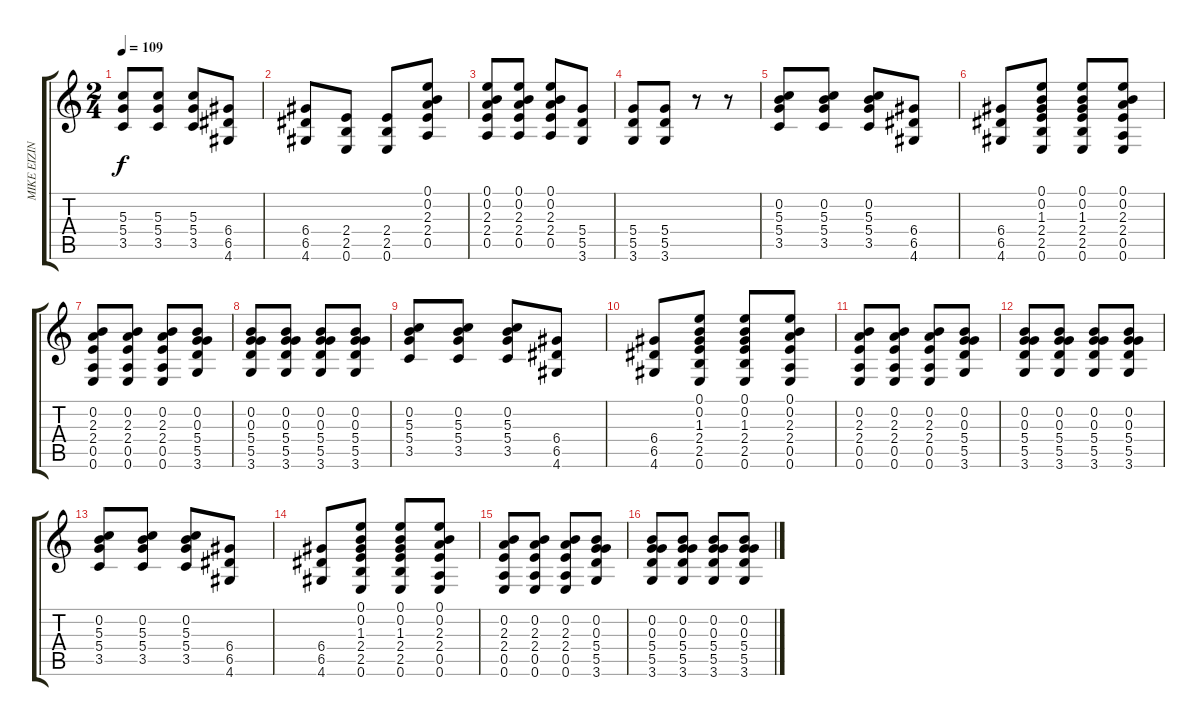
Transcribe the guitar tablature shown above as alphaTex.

\track ("MIKE EIZINGER" "MIKE EIZIN") {instrument electricguitarjazz}
\staff {score tabs}
\tuning (E4 B3 G3 D3 A2 E2) {hide}
\ts (2 4)
\tempo 109
\clef g2
\ks c
(5.3 5.4 3.5).8{dy f volume 11} (5.3 5.4 3.5).8 (5.3 5.4 3.5).8 (6.4 6.5 4.6).8 |
(6.4 6.5 4.6).8{volume 12} (2.4 2.5 0.6).8 (2.4 2.5 0.6).8 (0.1 0.2 2.3 2.4 0.5).8 |
(0.1 0.2 2.3 2.4 0.5).8{volume 13} (0.1 0.2 2.3 2.4 0.5).8 (0.1 0.2 2.3 2.4 0.5).8 (5.4 5.5 3.6).8 |
(5.4 5.5 3.6).8{volume 14} (5.4 5.5 3.6).8 r.8 r.8 |
(0.2 5.3 5.4 3.5).8{instrument overdrivenguitar} (0.2 5.3 5.4 3.5).8 (0.2 5.3 5.4 3.5).8 (6.4 6.5 4.6).8 |
(6.4 6.5 4.6).8 (0.1 0.2 1.3 2.4 2.5 0.6).8 (0.1 0.2 1.3 2.4 2.5 0.6).8 (0.1 0.2 2.3 2.4 0.5 0.6).8 |
(0.2 2.3 2.4 0.5 0.6).8 (0.2 2.3 2.4 0.5 0.6).8 (0.2 2.3 2.4 0.5 0.6).8 (0.2 0.3 5.4 5.5 3.6).8 |
(0.2 0.3 5.4 5.5 3.6).8 (0.2 0.3 5.4 5.5 3.6).8 (0.2 0.3 5.4 5.5 3.6).8 (0.2 0.3 5.4 5.5 3.6).8 |
(0.2 5.3 5.4 3.5).8{instrument overdrivenguitar} (0.2 5.3 5.4 3.5).8 (0.2 5.3 5.4 3.5).8 (6.4 6.5 4.6).8 |
(6.4 6.5 4.6).8 (0.1 0.2 1.3 2.4 2.5 0.6).8 (0.1 0.2 1.3 2.4 2.5 0.6).8 (0.1 0.2 2.3 2.4 0.5 0.6).8 |
(0.2 2.3 2.4 0.5 0.6).8 (0.2 2.3 2.4 0.5 0.6).8 (0.2 2.3 2.4 0.5 0.6).8 (0.2 0.3 5.4 5.5 3.6).8 |
(0.2 0.3 5.4 5.5 3.6).8 (0.2 0.3 5.4 5.5 3.6).8 (0.2 0.3 5.4 5.5 3.6).8 (0.2 0.3 5.4 5.5 3.6).8 |
(0.2 5.3 5.4 3.5).8{instrument overdrivenguitar} (0.2 5.3 5.4 3.5).8 (0.2 5.3 5.4 3.5).8 (6.4 6.5 4.6).8 |
(6.4 6.5 4.6).8 (0.1 0.2 1.3 2.4 2.5 0.6).8 (0.1 0.2 1.3 2.4 2.5 0.6).8 (0.1 0.2 2.3 2.4 0.5 0.6).8 |
(0.2 2.3 2.4 0.5 0.6).8 (0.2 2.3 2.4 0.5 0.6).8 (0.2 2.3 2.4 0.5 0.6).8 (0.2 0.3 5.4 5.5 3.6).8 |
(0.2 0.3 5.4 5.5 3.6).8 (0.2 0.3 5.4 5.5 3.6).8 (0.2 0.3 5.4 5.5 3.6).8 (0.2 0.3 5.4 5.5 3.6).8
